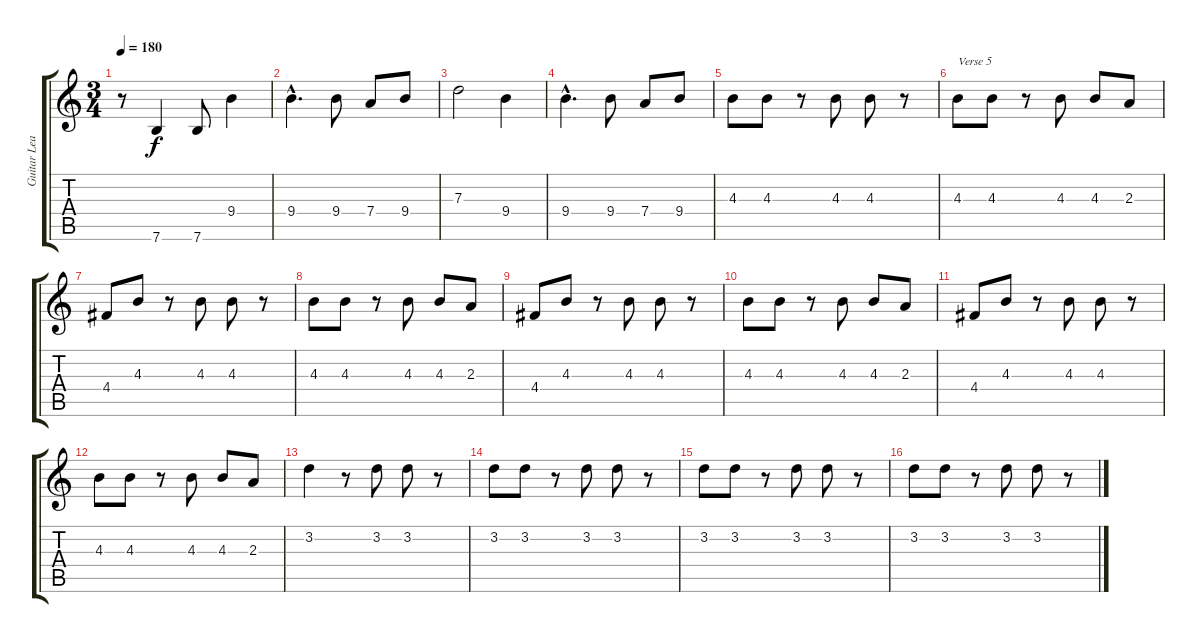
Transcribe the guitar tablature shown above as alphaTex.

\track ("Guitar Lead" "Guitar Lea") {instrument overdrivenguitar}
\staff {score tabs}
\tuning (E4 B3 G3 D3 A2 E2) {hide}
\ts (3 4)
\tempo 180
\clef g2
\ks c
r.8{dy f} 7.6.4 7.6.8 9.4.4 |
9.4{hac}.4{d} 9.4.8 7.4.8 9.4.8 |
7.3.2 9.4.4 |
9.4{hac}.4{d} 9.4.8 7.4.8 9.4.8 |
4.3.8 4.3.8{volume 6} r.8 4.3.8 4.3.8 r.8 |
4.3.8{txt "Verse 5"} 4.3.8 r.8 4.3.8 4.3.8 2.3.8 |
4.4.8 4.3.8 r.8 4.3.8 4.3.8 r.8 |
4.3.8 4.3.8 r.8 4.3.8 4.3.8 2.3.8 |
4.4.8 4.3.8 r.8 4.3.8 4.3.8 r.8 |
4.3.8 4.3.8 r.8 4.3.8 4.3.8 2.3.8 |
4.4.8 4.3.8 r.8 4.3.8 4.3.8 r.8 |
4.3.8 4.3.8 r.8 4.3.8 4.3.8 2.3.8 |
3.2.4 r.8 3.2.8 3.2.8 r.8 |
3.2.8 3.2.8 r.8 3.2.8 3.2.8 r.8 |
3.2.8 3.2.8 r.8 3.2.8 3.2.8 r.8 |
3.2.8 3.2.8 r.8 3.2.8 3.2.8 r.8
